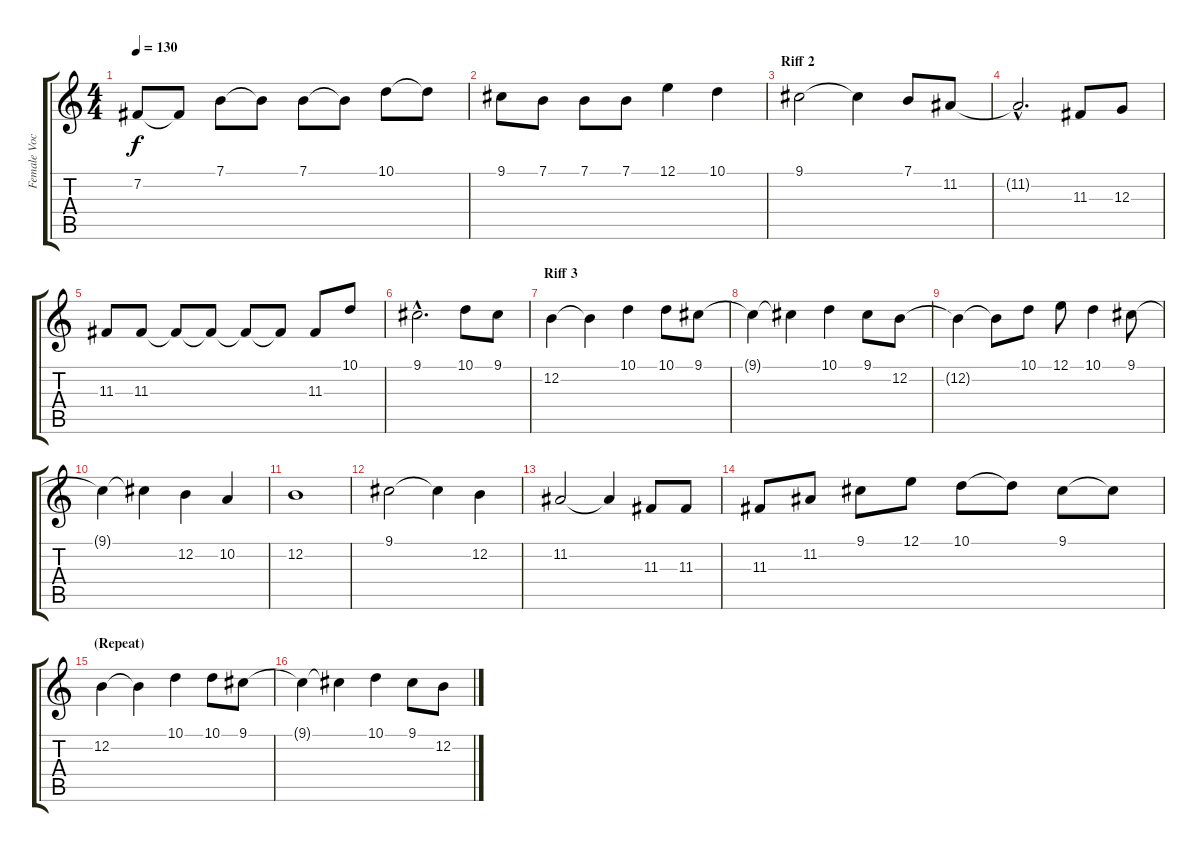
\track ("Female Vocals" "Female Voc") {instrument lead6voice}
\staff {score tabs}
\tuning (E4 B3 G3 D3 A2 E2) {hide}
\ts (4 4)
\tempo 130
\clef g2
\ks c
7.2{t}.8{dy f} 7.2{t}.8 7.1.8 7.1{t}.8 7.1.8 7.1{t}.8 10.1.8 10.1{t}.8 |
9.1.8 7.1.8 7.1.8 7.1.8 12.1.4 10.1.4 |
\section ("" "Riff 2")
9.1.2 9.1{t}.4 7.1.8 11.2.8 |
11.2{hac t}.2{d} 11.3.8 12.3.8 |
11.3.8 11.3.8 11.3{t}.8 11.3{t}.8 11.3{t}.8 11.3{t}.8 11.3.8 10.1.8 |
9.1{hac}.2{d} 10.1.8 9.1.8 |
\section ("" "Riff 3")
12.2.4 12.2{t}.4 10.1.4 10.1.8 9.1.8 |
9.1{t}.4 9.1{t}.4 10.1.4 9.1.8 12.2.8 |
12.2{t}.4 12.2{t}.8 10.1.8 12.1.8 10.1.4 9.1.8 |
9.1{t}.4 9.1{t}.4 12.2.4 10.2.4 |
12.2.1 |
9.1.2 9.1{t}.4 12.2.4 |
11.2.2 11.2{t}.4 11.3.8 11.3.8 |
11.3.8 11.2.8 9.1.8 12.1.8 10.1.8 10.1{t}.8 9.1.8 9.1{t}.8 |
\section ("" "(Repeat)")
12.2.4 12.2{t}.4 10.1.4 10.1.8 9.1.8 |
9.1{t}.4 9.1{t}.4 10.1.4 9.1.8 12.2.8
